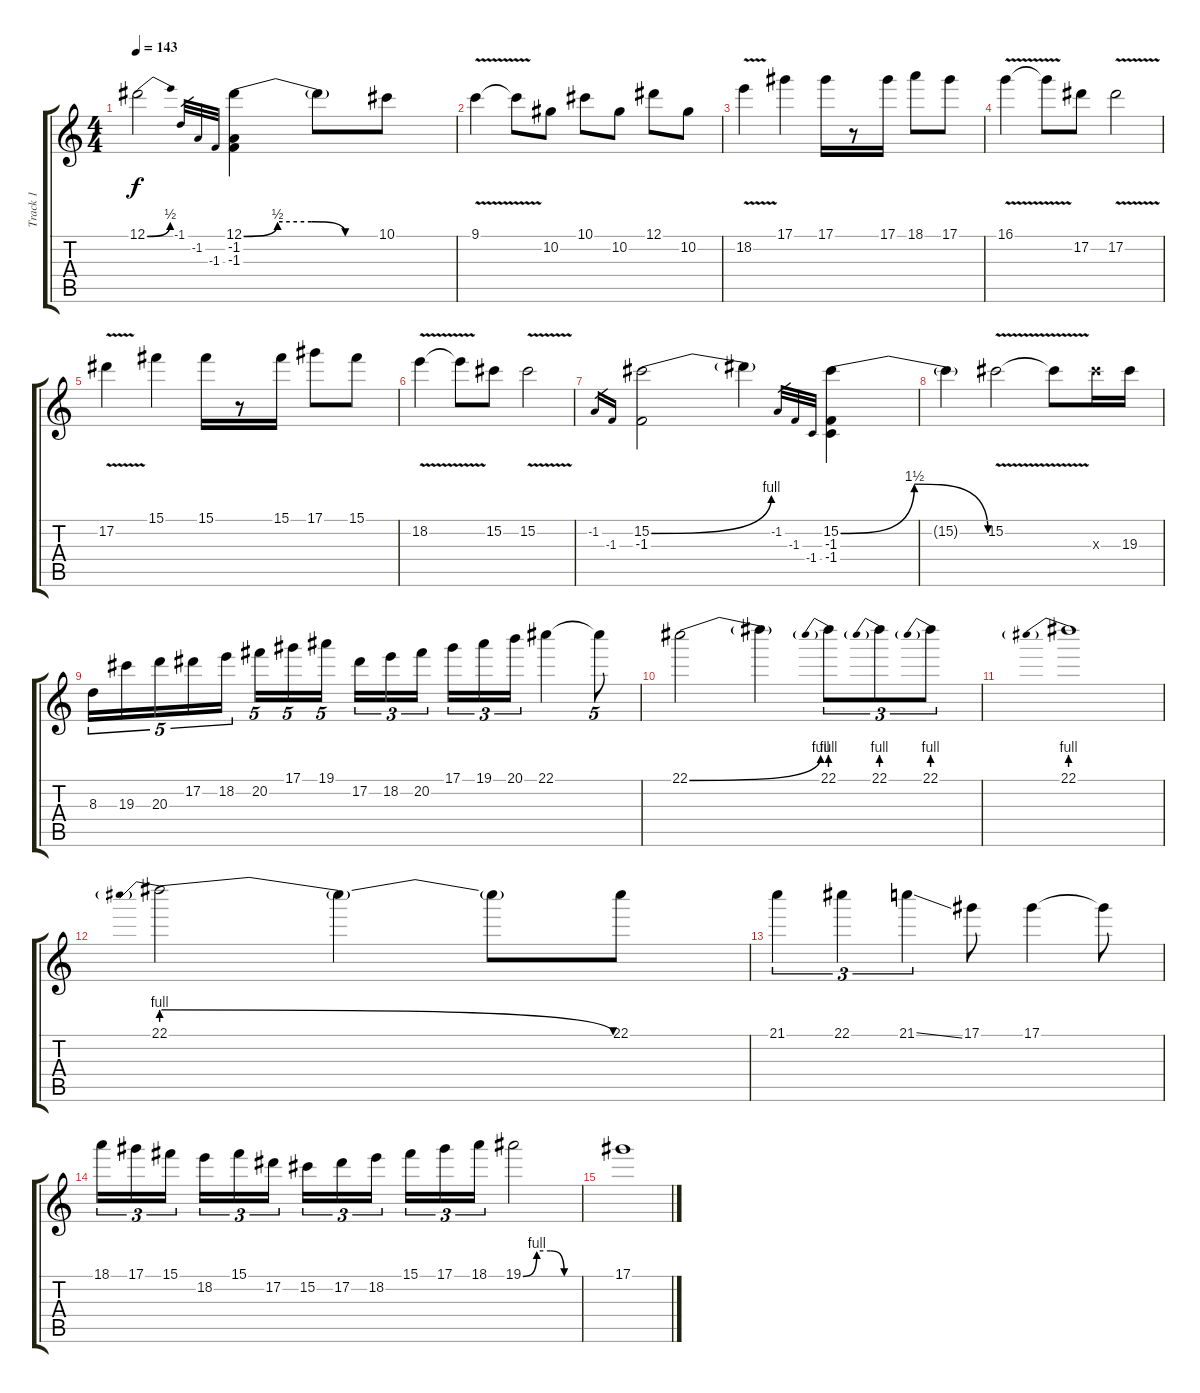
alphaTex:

\track ("Track 1" "Track 1") {instrument distortionguitar}
\staff {score tabs}
\tuning (Eb4 Bb3 Gb3 Db3 Ab2 Eb2) {hide}
\ts (4 4)
\tempo 143
\clef g2
\ks c
12.1{be (bend 0 0 60 2)}.2{dy f} -1.1.32{gr} -1.2.32{gr} -1.3.32{gr} (12.1{be (custom 0 0 15 2 30 2 45 0 60 0)} -1.2 -1.3).4 12.1{t}.8 10.1.8 |
9.1{v}.4 9.1{t}.8 10.2.8 10.1.8 10.2.8 12.1.8 10.2.8 |
18.2{v}.4 17.1.4 17.1.16 r.8 17.1.16 18.1.8 17.1.8 |
16.1{v}.4 16.1{t}.8 17.2.8 17.2{v}.2 |
17.2{v}.4 15.1.4 15.1.16 r.8 15.1.16 17.1.8 15.1.8 |
18.2{v}.4 18.2{t}.8 15.2.8 15.2{v}.2 |
-1.2.16{gr} -1.3.16{gr} (15.2{be (bend 0 0 60 4)} -1.3).2 15.2{t}.4 -1.2.32{gr} -1.3.32{gr} -1.4.32{gr} (15.2{be (bendrelease 0 0 15 6 36 6 60 0)} -1.3 -1.4).4 |
15.2{t}.4 15.2{v}.2 15.2{t}.8 19.3{x}.16 19.3.16 |
8.3.16{tu (5 4)} 19.3.16{tu (5 4)} 20.3.16{tu (5 4)} 17.2.16{tu (5 4)} 18.2.16{tu (5 4)} 20.2.16{tu (5 4)} 17.1.16{tu (5 4)} 19.1.16{tu (5 4)} 17.2.16{tu (3 2)} 18.2.16{tu (3 2)} 20.2.16{tu (3 2)} 17.1.16{tu (3 2)} 19.1.16{tu (3 2)} 20.1.16{tu (3 2)} 22.1.4 22.1{t}.8{tu (5 4)} |
22.1{be (bend 0 0 60 4)}.2 22.1{t}.4 22.1{be (prebend 0 4 60 4)}.8{tu (3 2)} 22.1{be (prebend 0 4 60 4)}.8{tu (3 2)} 22.1{be (prebend 0 4 60 4)}.8{tu (3 2)} |
22.1{be (prebend 0 4 60 4)}.1 |
22.1{be (prebendrelease 0 4 60 0)}.2 22.1{t}.4 22.1{t}.8 22.1.8 |
21.1.4{tu (3 2)} 22.1.4{tu (3 2)} 21.1{ss}.4{tu (3 2)} 17.1.8 17.1.4 17.1{t}.8 |
18.1.16{tu (3 2)} 17.1.16{tu (3 2)} 15.1.16{tu (3 2)} 18.2.16{tu (3 2)} 15.1.16{tu (3 2)} 17.2.16{tu (3 2)} 15.2.16{tu (3 2)} 17.2.16{tu (3 2)} 18.2.16{tu (3 2)} 15.1.16{tu (3 2)} 17.1.16{tu (3 2)} 18.1.16{tu (3 2)} 19.1{be (custom 0 0 15 4 30 4 45 0 60 0)}.2 |
17.1.1
